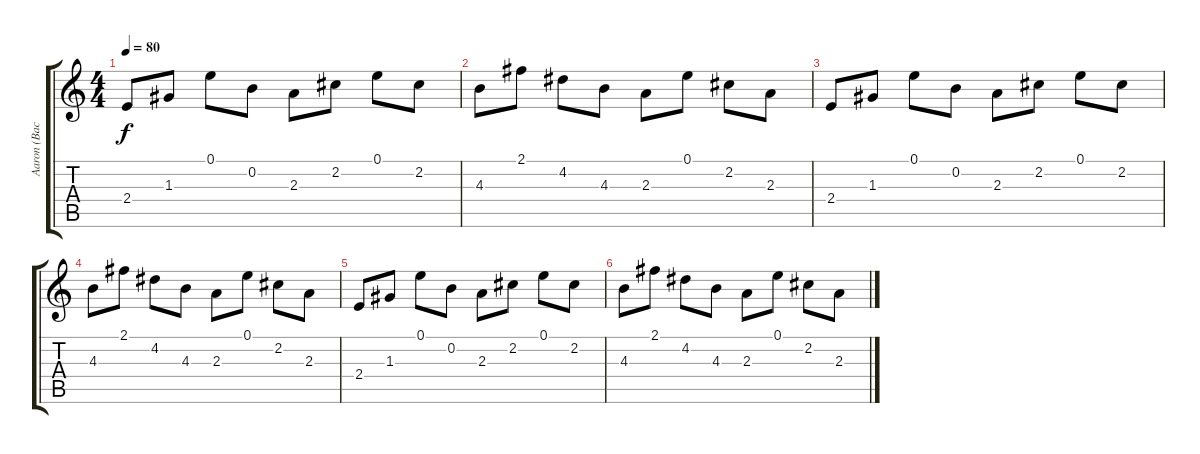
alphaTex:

\track ("Aaron (Backing Guitar)" "Aaron (Bac") {instrument distortionguitar}
\staff {score tabs}
\tuning (E4 B3 G3 D3 A2 E2) {hide}
\ts (4 4)
\tempo 80
\clef g2
\ks c
2.4.8{dy f} 1.3.8 0.1.8 0.2.8 2.3.8 2.2.8 0.1.8 2.2.8 |
4.3.8 2.1.8 4.2.8 4.3.8 2.3.8 0.1.8 2.2.8 2.3.8 |
2.4.8 1.3.8 0.1.8 0.2.8 2.3.8 2.2.8 0.1.8 2.2.8 |
4.3.8 2.1.8 4.2.8 4.3.8 2.3.8 0.1.8 2.2.8 2.3.8 |
2.4.8 1.3.8 0.1.8 0.2.8 2.3.8 2.2.8 0.1.8 2.2.8 |
4.3.8 2.1.8 4.2.8 4.3.8 2.3.8 0.1.8 2.2.8 2.3.8
